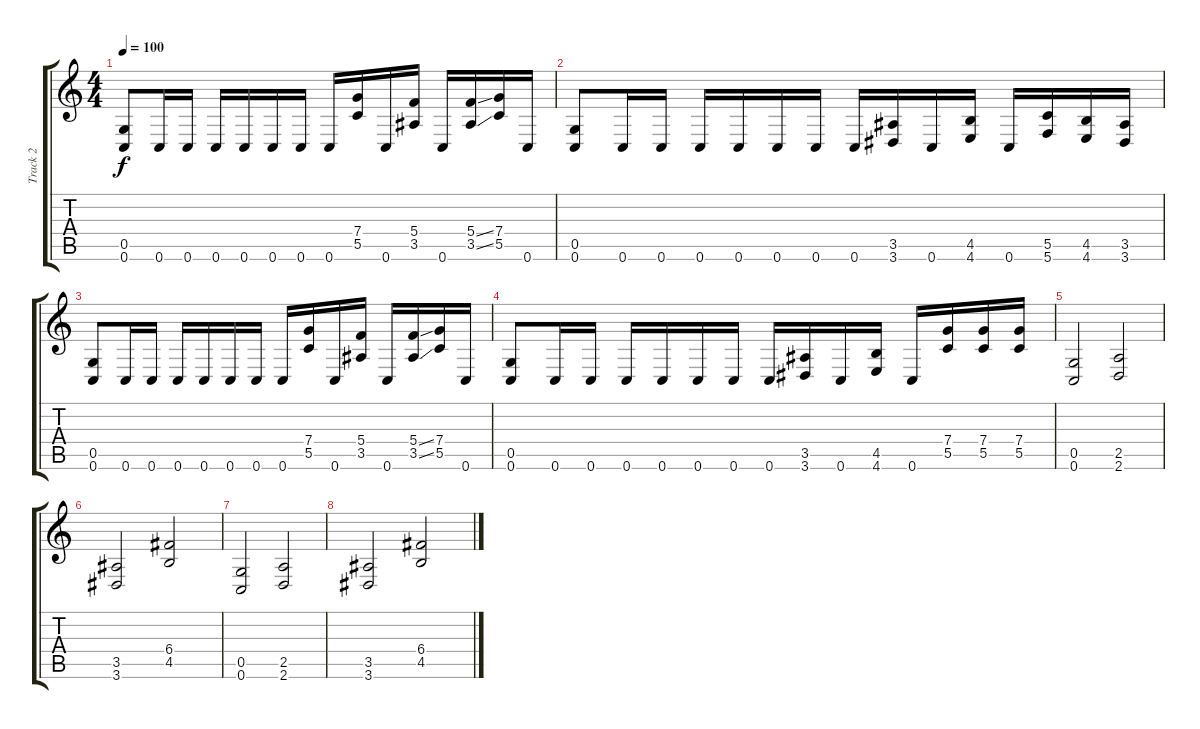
\track ("Track 2" "Track 2") {instrument overdrivenguitar}
\staff {score tabs}
\tuning (D4 A3 F3 C3 G2 C2) {hide}
\ts (4 4)
\tempo 100
\clef g2
\ks c
(0.5 0.6).8{dy f} 0.6.16 0.6.16 0.6.16 0.6.16 0.6.16 0.6.16 0.6.16 (7.4 5.5).16 0.6.16 (5.4 3.5).16 0.6.16 (5.4{ss} 3.5{ss}).16 (7.4 5.5).16 0.6.16 |
(0.5 0.6).8 0.6.16 0.6.16 0.6.16 0.6.16 0.6.16 0.6.16 0.6.16 (3.5 3.6).16 0.6.16 (4.5 4.6).16 0.6.16 (5.5 5.6).16 (4.5 4.6).16 (3.5 3.6).16 |
(0.5 0.6).8 0.6.16 0.6.16 0.6.16 0.6.16 0.6.16 0.6.16 0.6.16 (7.4 5.5).16 0.6.16 (5.4 3.5).16 0.6.16 (5.4{ss} 3.5{ss}).16 (7.4 5.5).16 0.6.16 |
(0.5 0.6).8 0.6.16 0.6.16 0.6.16 0.6.16 0.6.16 0.6.16 0.6.16 (3.5 3.6).16 0.6.16 (4.5 4.6).16 0.6.16 (7.4 5.5).16 (7.4 5.5).16 (7.4 5.5).16 |
(0.5 0.6).2 (2.5 2.6).2 |
(3.5 3.6).2 (6.4 4.5).2 |
(0.5 0.6).2 (2.5 2.6).2 |
(3.5 3.6).2 (6.4 4.5).2
